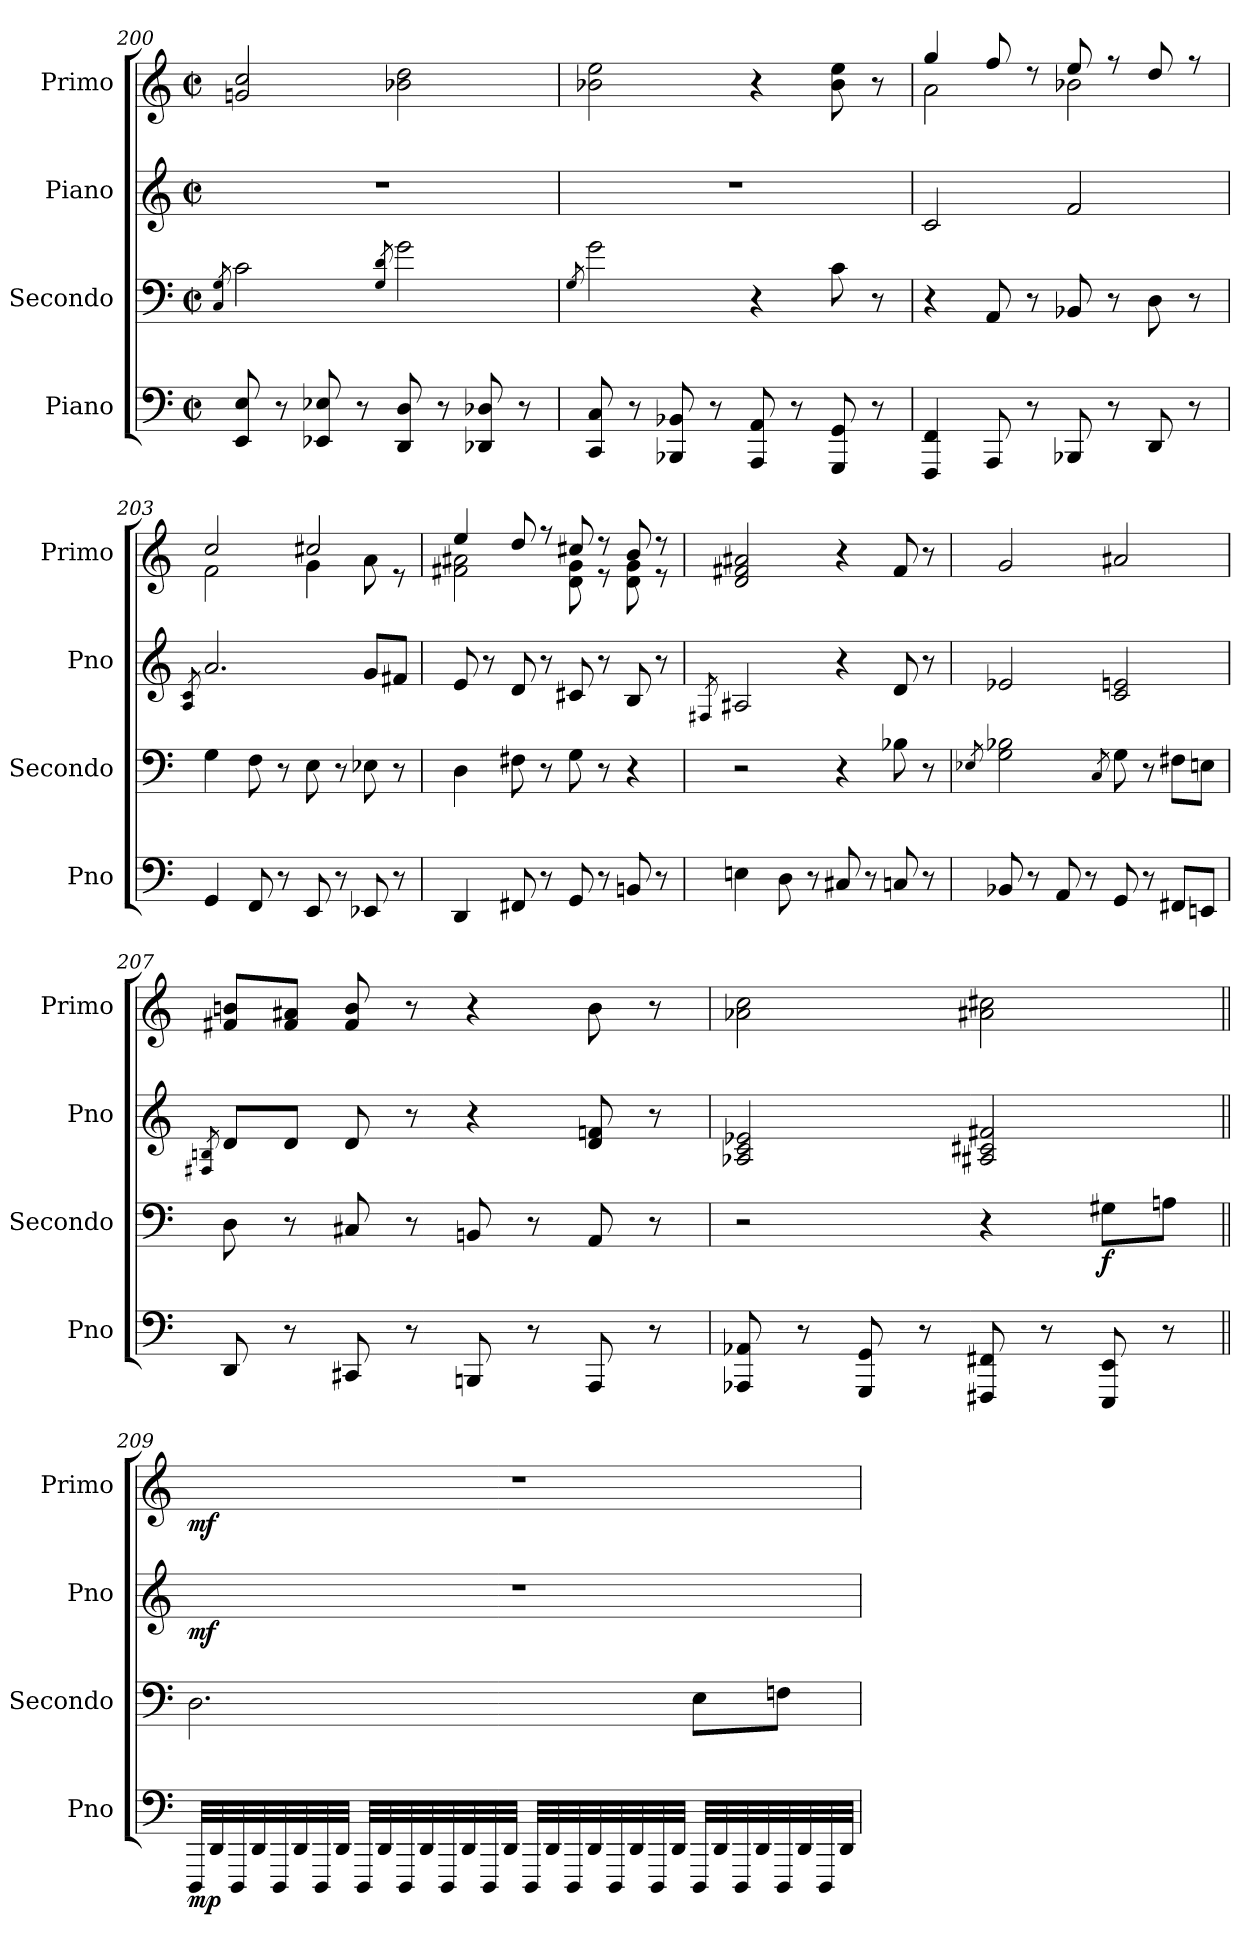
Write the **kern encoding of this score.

**kern	**dynam	**kern	**dynam	**kern	**dynam	**kern	**dynam
*part4	*part4	*part3	*part3	*part2	*part2	*part1	*part1
*staff4	*staff4	*staff3	*staff3	*staff2	*staff2	*staff1	*staff1
*I"Piano	*	*I"Secondo	*	*I"Piano	*	*I"Primo	*
*I'Pno	*	*I'Secondo	*	*I'Pno	*	*I'Primo	*
*clefF4	*	*clefF4	*	*clefG2	*	*clefG2	*
*k[]	*	*k[]	*	*k[]	*	*k[]	*
*M4/4	*	*M4/4	*	*M4/4	*	*M4/4	*
*met(c|)	*	*met(c|)	*	*met(c|)	*	*met(c|)	*
=200	=200	=200	=200	=200	=200	=200	=200
.	.	8qC/ 8qG/	.	.	.	.	.
8EE/ 8E/	.	2c\	.	1r	.	2gn/ 2cc/	.
8r	.	.	.	.	.	.	.
8EE-X/ 8E-X/	.	.	.	.	.	.	.
8r	.	.	.	.	.	.	.
.	.	8qG/ 8qd/	.	.	.	.	.
8DD/ 8D/	.	2g\	.	.	.	2b-X\ 2dd\	.
8r	.	.	.	.	.	.	.
8DD-X/ 8D-X/	.	.	.	.	.	.	.
8r	.	.	.	.	.	.	.
=201	=201	=201	=201	=201	=201	=201	=201
.	.	8qG/	.	.	.	.	.
8CC/ 8C/	.	2g\	.	1r	.	2b-X\ 2ee\	.
8r	.	.	.	.	.	.	.
8BBB-X/ 8BB-X/	.	.	.	.	.	.	.
8r	.	.	.	.	.	.	.
8AAA/ 8AA/	.	4r	.	.	.	4r	.
8r	.	.	.	.	.	.	.
8GGG/ 8GG/	.	8c\	.	.	.	8b-\ 8ee\	.
8r	.	8r	.	.	.	8r	.
!!LO:LB:g=z
=202	=202	=202	=202	=202	=202	=202	=202
*	*	*	*	*	*	*^	*
4FFF/ 4FF/	.	4r	.	2c/	.	4gg/	2a\	.
8AAA/	.	8AA/	.	.	.	8ff/	.	.
8r	.	8r	.	.	.	8rdd	.	.
8BBB-X/	.	8BB-X/	.	2f/	.	8ee/	2b-X\	.
8r	.	8r	.	.	.	8r	.	.
8DD/	.	8D\	.	.	.	8dd/	.	.
8r	.	8r	.	.	.	8r	.	.
=203	=203	=203	=203	=203	=203	=203	=203	=203
.	.	.	.	8qA/ 8qc/	.	.	.	.
4GG/	.	4G\	.	2.a/	.	2cc/	2f\	.
8FF/	.	8F\	.	.	.	.	.	.
8r	.	8r	.	.	.	.	.	.
8EE/	.	8E\	.	.	.	2cc#X/	4g\	.
8r	.	8r	.	.	.	.	.	.
8EE-X/	.	8E-X\	.	8g/L	.	.	8a\	.
8r	.	8r	.	8f#X/J	.	.	8r	.
=204	=204	=204	=204	=204	=204	=204	=204	=204
4DD/	.	4D\	.	8e/	.	4ee/	2f#X\ 2a#X\	.
.	.	.	.	8r	.	.	.	.
8FF#X/	.	8F#X\	.	8d/	.	8dd/	.	.
8r	.	8r	.	8r	.	8r	.	.
8GG/	.	8G\	.	8c#X/	.	8cc#X/	8d\ 8g\	.
8r	.	8r	.	8r	.	8r	8r	.
8BBn/	.	4r	.	8B/	.	8b/	8d\ 8g\	.
8r	.	.	.	8r	.	8r	8r	.
*	*	*	*	*	*	*v	*v	*
!!LO:LB:g=z
=205	=205	=205	=205	=205	=205	=205	=205
.	.	.	.	8qF#X/	.	.	.
4En\	.	2r	.	2A#X/	.	2d/ 2f#X/ 2a#X/	.
8D\	.	.	.	.	.	.	.
8r	.	.	.	.	.	.	.
8C#X/	.	4r	.	4r	.	4r	.
8r	.	.	.	.	.	.	.
8Cn/	.	8B-X\	.	8d/	.	8f#/	.
8r	.	8r	.	8r	.	8r	.
=206	=206	=206	=206	=206	=206	=206	=206
.	.	8qE-X/	.	.	.	.	.
8BB-X/	.	2G\ 2B-X\	.	2e-X/	.	2g/	.
8r	.	.	.	.	.	.	.
8AA/	.	.	.	.	.	.	.
8r	.	.	.	.	.	.	.
.	.	8qC/	.	.	.	.	.
8GG/	.	8G\	.	2c/ 2en/	.	2a#X/	.
8r	.	8r	.	.	.	.	.
8FF#X/L	.	8F#X\L	.	.	.	.	.
8EEn/J	.	8En\J	.	.	.	.	.
=207	=207	=207	=207	=207	=207	=207	=207
.	.	.	.	8qF#X/ 8qBn/	.	.	.
8DD/	.	8D\	.	8d/L	.	8f#X/ 8bn/L	.
8r	.	8r	.	8d/J	.	8f#/ 8a#X/J	.
8CC#X/	.	8C#X/	.	8d/	.	8f#/ 8b/	.
8r	.	8r	.	8r	.	8r	.
8BBBn/	.	8BBn/	.	4r	.	4r	.
8r	.	8r	.	.	.	.	.
8AAA/	.	8AA/	.	8d/ 8fn/	.	8b\	.
8r	.	8r	.	8r	.	8r	.
!!LO:PB:g=z
=208	=208	=208	=208	=208	=208	=208	=208
8AAA-X/ 8AA-X/	.	2r	.	2A-X/ 2c/ 2e-X/	.	2a-X\ 2cc\	.
8r	.	.	.	.	.	.	.
8GGG/ 8GG/	.	.	.	.	.	.	.
8r	.	.	.	.	.	.	.
8FFF#X/ 8FF#X/	.	4r	.	2A#X/ 2c#X/ 2f#X/	.	2a#X\ 2cc#X\	.
8r	.	.	.	.	.	.	.
!	!	!	!LO:DY:b	!	!	!	!
8EEE/ 8EE/	.	8G#X\L	f	.	.	.	.
8r	.	8An\J	.	.	.	.	.
!!LO:LB:g=z
=209||	=209||	=209||	=209||	=209||	=209||	=209||	=209||
!	!LO:DY:b	!	!	!	!LO:DY:b	!	!LO:DY:b
32DDD/LLL	mp	2.D\	.	1r	mf	1r	mf
32DD/	.	.	.	.	.	.	.
32DDD/	.	.	.	.	.	.	.
32DD/	.	.	.	.	.	.	.
32DDD/	.	.	.	.	.	.	.
32DD/	.	.	.	.	.	.	.
32DDD/	.	.	.	.	.	.	.
32DD/JJJ	.	.	.	.	.	.	.
32DDD/LLL	.	.	.	.	.	.	.
32DD/	.	.	.	.	.	.	.
32DDD/	.	.	.	.	.	.	.
32DD/	.	.	.	.	.	.	.
32DDD/	.	.	.	.	.	.	.
32DD/	.	.	.	.	.	.	.
32DDD/	.	.	.	.	.	.	.
32DD/JJJ	.	.	.	.	.	.	.
32DDD/LLL	.	.	.	.	.	.	.
32DD/	.	.	.	.	.	.	.
32DDD/	.	.	.	.	.	.	.
32DD/	.	.	.	.	.	.	.
32DDD/	.	.	.	.	.	.	.
32DD/	.	.	.	.	.	.	.
32DDD/	.	.	.	.	.	.	.
32DD/JJJ	.	.	.	.	.	.	.
32DDD/LLL	.	8E\L	.	.	.	.	.
32DD/	.	.	.	.	.	.	.
32DDD/	.	.	.	.	.	.	.
32DD/	.	.	.	.	.	.	.
32DDD/	.	8Fn\J	.	.	.	.	.
32DD/	.	.	.	.	.	.	.
32DDD/	.	.	.	.	.	.	.
32DD/JJJ	.	.	.	.	.	.	.
=	=	=	=	=	=	=	=
*-	*-	*-	*-	*-	*-	*-	*-
